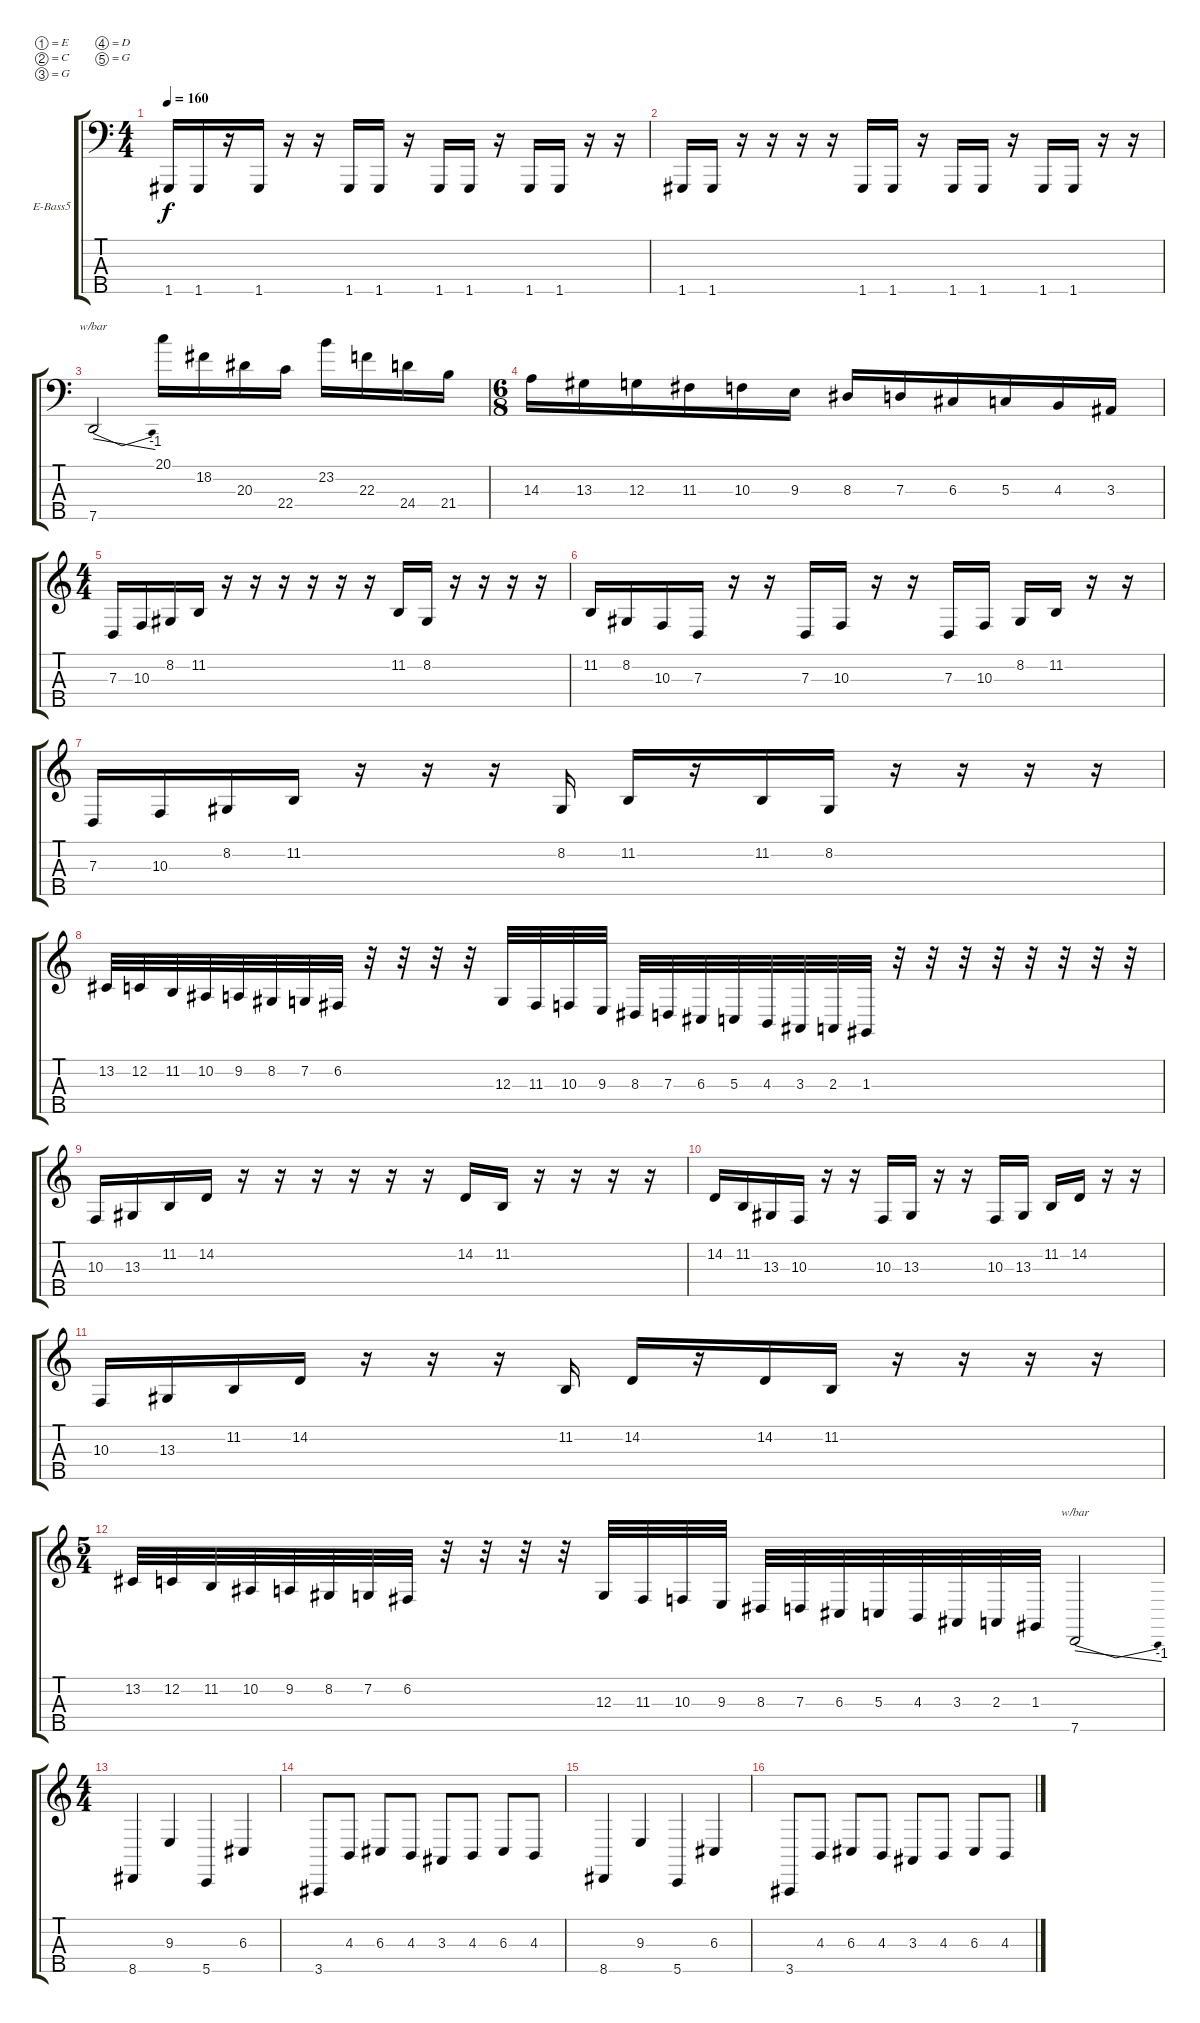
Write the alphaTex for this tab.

\defaultSystemsLayout 4
\bracketExtendMode groupsimilarinstruments
\firstSystemTrackNameOrientation horizontal
\otherSystemsTrackNameOrientation horizontal
\track ("Electric Bass" "E-Bass5") {instrument electricbassfinger}
\staff {score tabs}
\tuning (E2 C2 G1 D1 G0)
\ts (4 4)
\tempo 160
\clef f4
\ks c
1.5.16{dy f} 1.5.16 r.16 1.5.16 r.16 r.16 1.5.16 1.5.16 r.16 1.5.16 1.5.16 r.16 1.5.16 1.5.16 r.16 r.16 |
1.5.16 1.5.16 r.16 r.16 r.16 r.16 1.5.16 1.5.16 r.16 1.5.16 1.5.16 r.16 1.5.16 1.5.16 r.16 r.16 |
7.5.2{tbe (dive default 0 0 60 -4)} 20.1.16 18.2.16 20.3.16 22.4.16 23.2.16 22.3.16 24.4.16 21.4.16 |
\ts (6 8)
14.3.16 13.3.16 12.3.16 11.3.16 10.3.16 9.3.16 8.3.16 7.3.16 6.3.16 5.3.16 4.3.16 3.3.16 |
\ts (4 4)
\clef g2
7.3.16 10.3.16 8.2.16 11.2.16 r.16 r.16 r.16 r.16 r.16 r.16 11.2.16 8.2.16 r.16 r.16 r.16 r.16 |
11.2.16 8.2.16 10.3.16 7.3.16 r.16 r.16 7.3.16 10.3.16 r.16 r.16 7.3.16 10.3.16 8.2.16 11.2.16 r.16 r.16 |
7.3.16 10.3.16 8.2.16 11.2.16 r.16 r.16 r.16 8.2.16 11.2.16 r.16 11.2.16 8.2.16 r.16 r.16 r.16 r.16 |
13.2.32 12.2.32 11.2.32 10.2.32 9.2.32 8.2.32 7.2.32 6.2.32 r.32 r.32 r.32 r.32 12.3.32 11.3.32 10.3.32 9.3.32 8.3.32 7.3.32 6.3.32 5.3.32 4.3.32 3.3.32 2.3.32 1.3.32 r.32 r.32 r.32 r.32 r.32 r.32 r.32 r.32 |
10.3.16 13.3.16 11.2.16 14.2.16 r.16 r.16 r.16 r.16 r.16 r.16 14.2.16 11.2.16 r.16 r.16 r.16 r.16 |
14.2.16 11.2.16 13.3.16 10.3.16 r.16 r.16 10.3.16 13.3.16 r.16 r.16 10.3.16 13.3.16 11.2.16 14.2.16 r.16 r.16 |
10.3.16 13.3.16 11.2.16 14.2.16 r.16 r.16 r.16 11.2.16 14.2.16 r.16 14.2.16 11.2.16 r.16 r.16 r.16 r.16 |
\ts (5 4)
13.2.32 12.2.32 11.2.32 10.2.32 9.2.32 8.2.32 7.2.32 6.2.32 r.32 r.32 r.32 r.32 12.3.32 11.3.32 10.3.32 9.3.32 8.3.32 7.3.32 6.3.32 5.3.32 4.3.32 3.3.32 2.3.32 1.3.32 7.5.2{tbe (dive default 0 0 60 -4)} |
\ts (4 4)
8.5.4 9.3.4 5.5.4 6.3.4 |
3.5.8 4.3.8 6.3.8 4.3.8 3.3.8 4.3.8 6.3.8 4.3.8 |
8.5.4 9.3.4 5.5.4 6.3.4 |
3.5.8 4.3.8 6.3.8 4.3.8 3.3.8 4.3.8 6.3.8 4.3.8
